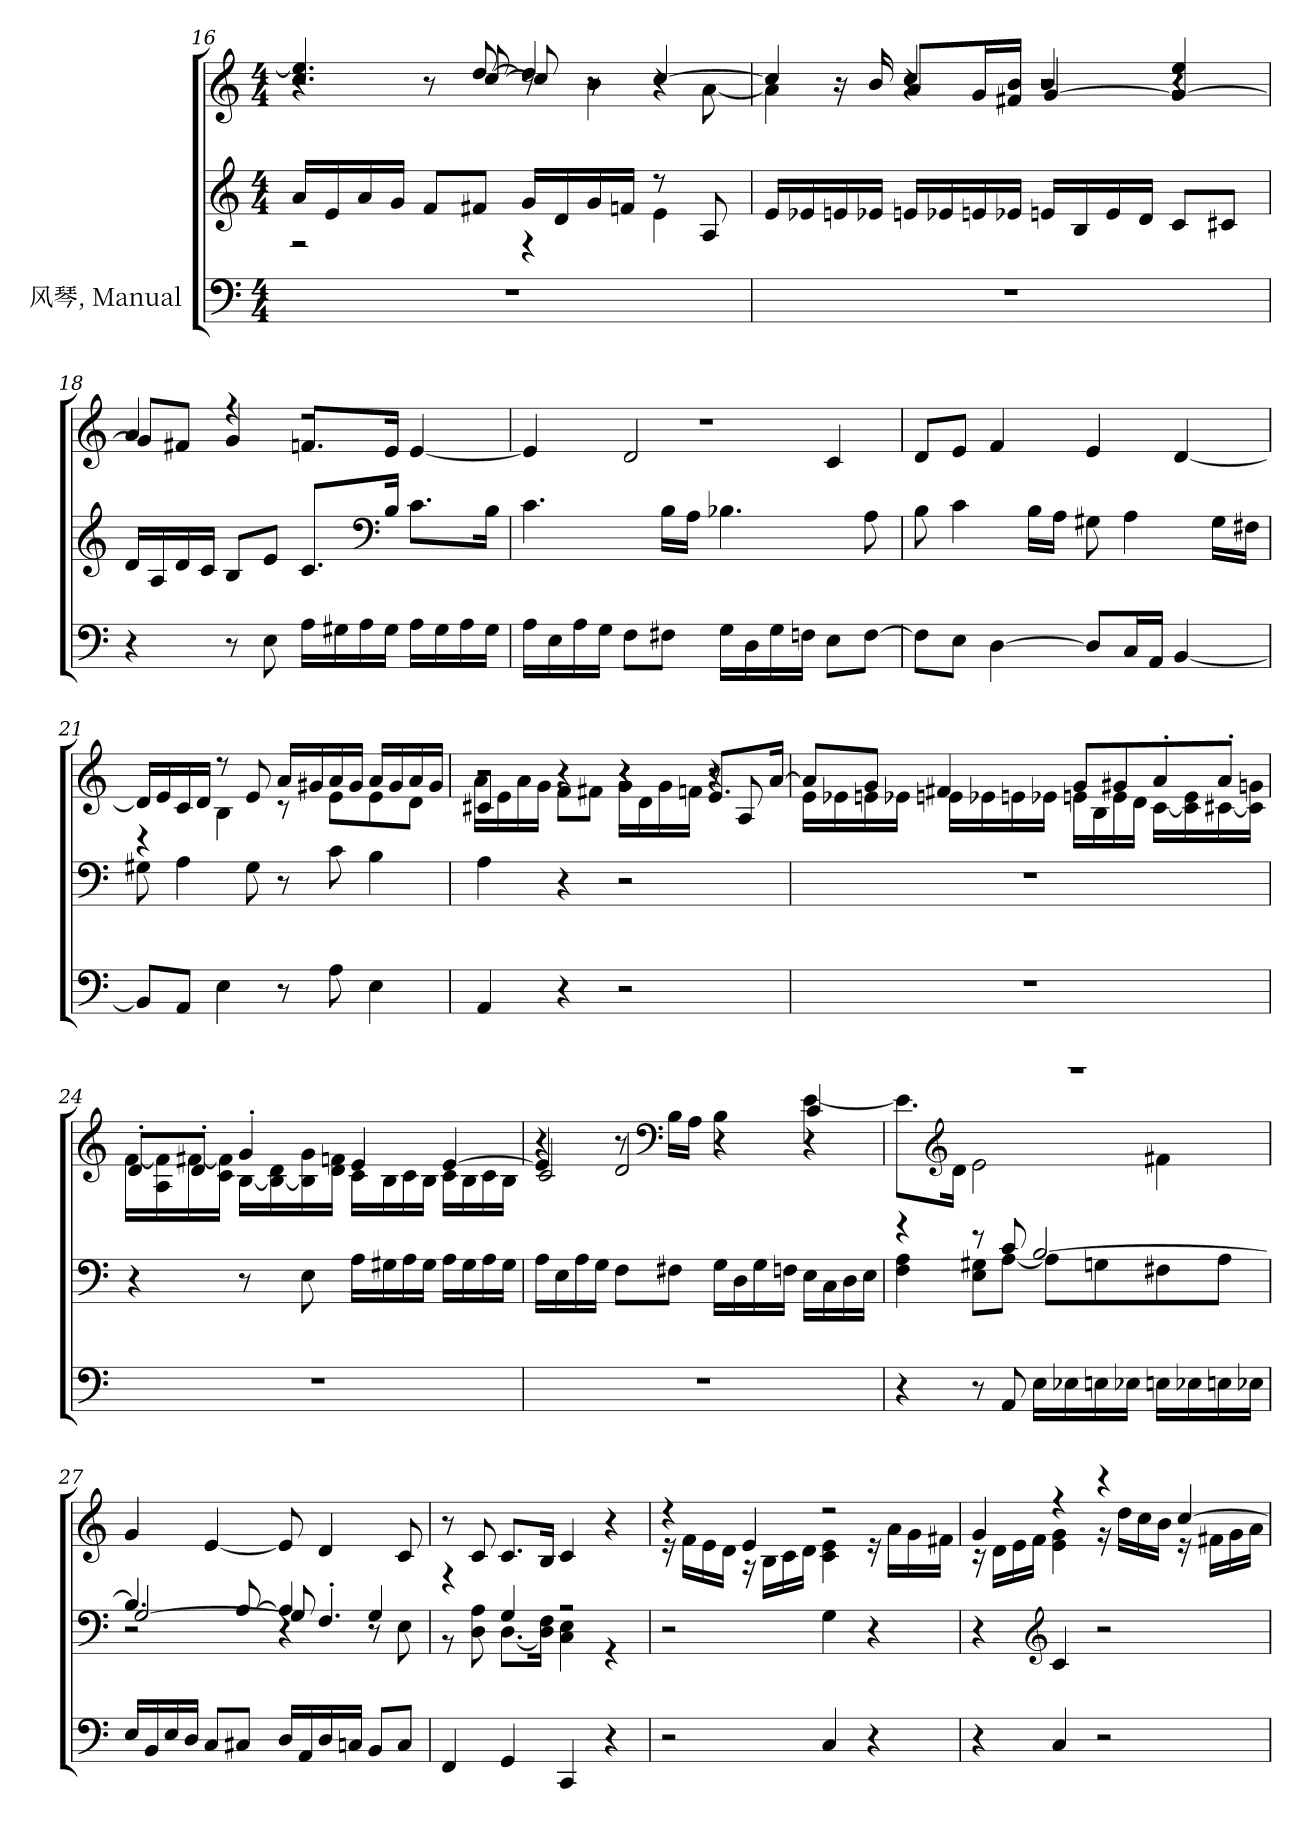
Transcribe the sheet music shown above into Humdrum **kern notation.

**kern	**kern	**kern
*part1	*part1	*part1
*staff3	*staff2	*staff1
*I"风琴, Manual	*	*
*clefF4	*clefG2	*clefG2
*k[]	*k[]	*k[]
*M4/4	*M4/4	*M4/4
=16	=16	=16
*	*^	*^
*	*	*	*	*^
1r	16a/LL	2r	4r	2r	4.cc/ 4.ee/]
.	16e/	.	.	.	.
.	16a/	.	.	.	.
.	16g/JJ	.	.	.	.
.	8f/L	.	8r	.	.
.	8f#X/J	.	[8dd/	.	[8cc/
.	16g/LL	4r	4dd/]	8r	8cc/]
.	16d/	.	.	.	.
.	16g/	.	.	4b\	8r
.	16fn/JJ	.	.	.	.
.	8r	4e\	[4cc/	.	4r
.	8A/	.	.	[8a\	.
*	*v	*v	*	*	*
!!LO:PB:g=z	!!	!!
=17	=17	=17	=17	=17
1r	16e/LL	4cc/]	4a\]	8r
.	16e-X/	.	.	.
.	16en/	.	.	16r
.	16e-X/JJ	.	.	16b/
.	16en/LL	4cc/	4r	8a/L
.	16e-X/	.	.	.
.	16en/	.	.	16g/L
.	16e-X/JJ	.	.	16f#X/ 16b/JJ
.	16en/LL	4b/	2r	[4g/
.	16B/	.	.	.
.	16e/	.	.	.
.	16d/JJ	.	.	.
.	8c/L	4r	.	4g/_ 4ee/
.	8c#X/J	.	.	.
*	*	*	*v	*v
=18	=18	=18	=18
4r	16d/LL	4a/	8g/L]
.	16A/	.	.
.	16d/	.	8f#X/J
.	16c/JJ	.	.
8r	8B/L	4r	4g/
8E\	8e/J	.	.
16A\LL	8.c/L	2r	8.fn/L
16G#X\	.	.	.
16A\	.	.	.
*	*clefF4	*	*
16G#\JJ	16B/Jk	.	16e/Jk
16A\LL	8.c\L	.	[4e/
16G#\	.	.	.
16A\	.	.	.
16G#\JJ	16B\Jk	.	.
!!LO:LB:g=z	!!
=19	=19	=19	=19
16A\LL	4.c\	1r	4e/]
16E\	.	.	.
16A\	.	.	.
16G\JJ	.	.	.
8F\L	.	.	2d/
8F#X\J	16B\LL	.	.
.	16A\JJ	.	.
16G\LL	4.B-X\	.	.
16D\	.	.	.
16G\	.	.	.
16Fn\JJ	.	.	.
8E\L	.	.	4c/
[8F\J	8A\	.	.
*	*	*v	*v
=20	=20	=20
8F\L]	8B\	8d/L
8E\J	4c\	8e/J
[4D\	.	4f/
.	16B\LL	.
.	16A\JJ	.
8D/L]	8G#X\	4e/
16C/L	4A\	.
16AA/JJ	.	.
[4BB/	.	[4d/
.	16G#\LL	.
.	16F#X\JJ	.
=21	=21	=21
*	*	*^
8BB/L]	8G#X\	16d/LL]	4r
.	.	16e/	.
8AA/J	4A\	16c/	.
.	.	16d/JJ	.
4E\	.	8r	4B\
.	8G#\	8e/	.
8r	8r	16a/LL	8r
.	.	16g#X/	.
8A\	8c\	16a/	8e\L
.	.	16g#/JJ	.
4E\	4B\	16a/LL	8e\
.	.	16g#/	.
.	.	16a/	8d\J
.	.	16g#/JJ	.
!!LO:LB:g=z
=22	=22	=22	=22
*	*	*	*^
4AA/	4A\	4c#X/	16a\LL	2r
.	.	.	16e\	.
.	.	.	16a\	.
.	.	.	16g\JJ	.
4r	4r	4r	8f\L	.
.	.	.	8f#X\J	.
2r	2r	4r	16g\LL	4r
.	.	.	16d\	.
.	.	.	16g\	.
.	.	.	16fn\JJ	.
.	.	8.e/L	4r	8r
.	.	.	.	8A/
.	.	[16a/Jk	.	.
*	*	*	*v	*v
=23	=23	=23	=23
1r	1r	8a/L]	16e\LL
.	.	.	16e-X\
.	.	8g/J	16en\
.	.	.	16e-X\JJ
.	.	4f#X/	16en\LL
.	.	.	16e-X\
.	.	.	16en\
.	.	.	16e-X\JJ
.	.	8g/L	16en\LL
.	.	.	16B\
.	.	8g#X/	16e\
.	.	.	16d\JJ
.	.	8a'/	[16c\LL
.	.	.	16c\] 16e\
.	.	8a'/J	[16c#X\
.	.	.	16c#\] 16gn\JJ
!!LO:LB:g=z	!!
=24	=24	=24	=24
1r	4r	8d'/L	[16f\LL
.	.	.	16A\ 16f\]
.	.	8d'/J	[16f#X\
.	.	.	16c\ 16f#\]JJ
.	8r	4g'/	[16B\LL
.	.	.	16B\_ 16d\
.	8E\	.	16B\] 16g\
.	.	.	16d\ 16fn\JJ
.	16A\LL	4e/	16c\LL
.	16G#X\	.	16B\
.	16A\	.	16c\
.	16G#\JJ	.	16B\JJ
.	16A\LL	[4e/	16c\LL
.	16G#\	.	16B\
.	16A\	.	16c\
.	16G#\JJ	.	16B\JJ
=25	=25	=25	=25
*	*	*	*^
1r	16A\LL	4e/]	4r	2c/
.	16E\	.	.	.
.	16A\	.	.	.
.	16G\JJ	.	.	.
.	8F\L	2d/	8r	.
*	*	*clefF4	*	*
.	8F#X\J	.	16B\LL	.
.	.	.	16A\JJ	.
.	16G\LL	.	4B\	4r
.	16D\	.	.	.
.	16G\	.	.	.
.	16Fn\JJ	.	.	.
.	16E\LL	4r	[4e\	4c/
.	16C\	.	.	.
.	16D\	.	.	.
.	16E\JJ	.	.	.
*	*	*	*v	*v
!!LO:PB:g=z
=26	=26	=26	=26
*	*^	*	*
4r	4r	4F\ 4A\	1r	8.e\L]
*	*	*	*clefG2	*
.	.	.	.	16d\Jk
8r	8r	8E\ 8G#X\L	.	2e\
8AA/	8c/	[8A\J	.	.
16E\LL	[2B/	8A\L]	.	.
16E-X\	.	.	.	.
16En\	.	8Gn\	.	.
16E-X\JJ	.	.	.	.
16En\LL	.	8F#X\	.	4f#X\
16E-X\	.	.	.	.
16En\	.	8A\J	.	.
16E-X\JJ	.	.	.	.
*	*	*	*v	*v
=27	=27	=27	=27
*	*	*^	*
16E/LL	4.B/]	2r	[2G/	4g/
16BB/	.	.	.	.
16E/	.	.	.	.
16D/JJ	.	.	.	.
8C/L	.	.	.	[4e/
8C#X/J	[8A/	.	.	.
16D/LL	4A/]	4r	8G/]	8e/]
16AA/	.	.	.	.
16D/	.	.	4.F'/	4d/
16Cn/JJ	.	.	.	.
8BB/L	4G/	8r	.	.
8C/J	.	8E\	.	8c/
*	*	*v	*v	*
=28	=28	=28	=28
4FF/	4r	8r	8r
.	.	8D\ 8A\	8c/
4GG/	4G/	[8.D\L	8.c/L
.	.	16D\] 16F\Jk	16B/Jk
4CC/	2r	4C\ 4E\	4c/
4r	.	4r	4r
*	*v	*v	*
!!LO:LB:g=z
=29	=29	=29
*	*	*MM65
*	*	*^
2r	2r	4r	16r
.	.	.	16f\LL
.	.	.	16e\
.	.	.	16d\JJ
.	.	4e/	16r
.	.	.	16B\LL
.	.	.	16c\
.	.	.	16d\JJ
4C/	4G\	2r	4c\ 4e\
4r	4r	.	16r
.	.	.	16a\LL
.	.	.	16g\
.	.	.	16f#X\JJ
=30	=30	=30	=30
4r	4r	4g/	16r
.	.	.	16d\LL
.	.	.	16e\
.	.	.	16f\JJ
*	*clefG2	*	*
4C/	4c/	4r	4e\ 4g\
2r	2r	4r	16r
.	.	.	16dd\LL
.	.	.	16cc\
.	.	.	16b\JJ
.	.	[4cc/	16r
.	.	.	16f#X\LL
.	.	.	16g\
.	.	.	16a\JJ
*	*	*v	*v
=	=	=
*-	*-	*-
